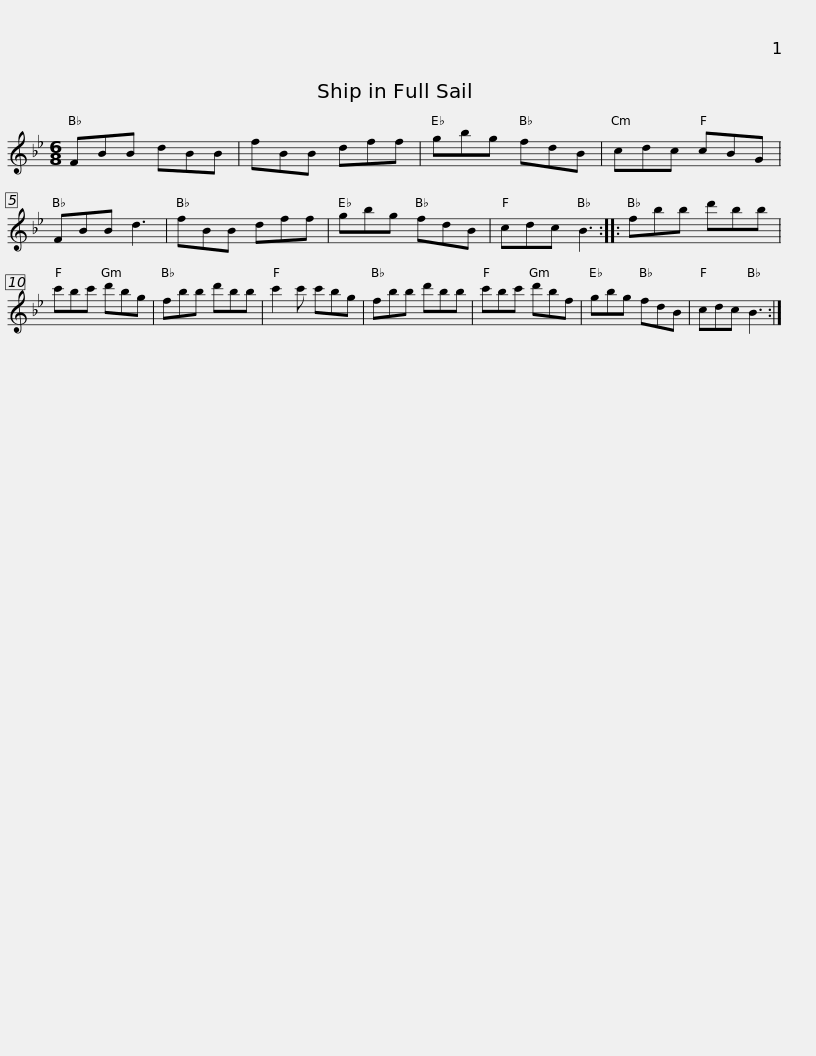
X:1
L:1/8
M:6/8
I:linebreak $
K:Bb
V:1 treble
V:1
 FBB dBB | fBB dff | gbg fdB | cdc cBG | FBB d3 | %5
 fBB dff | gbg fdB |$ cdc B3 :: fbb d'bb | c'bc' d'bg | %10
 fbb d'bb | c'2 c' c'bg | fbb d'bb |$ c'bc' d'bf | gbg fdB | %15
 cdc B3 :| %16
